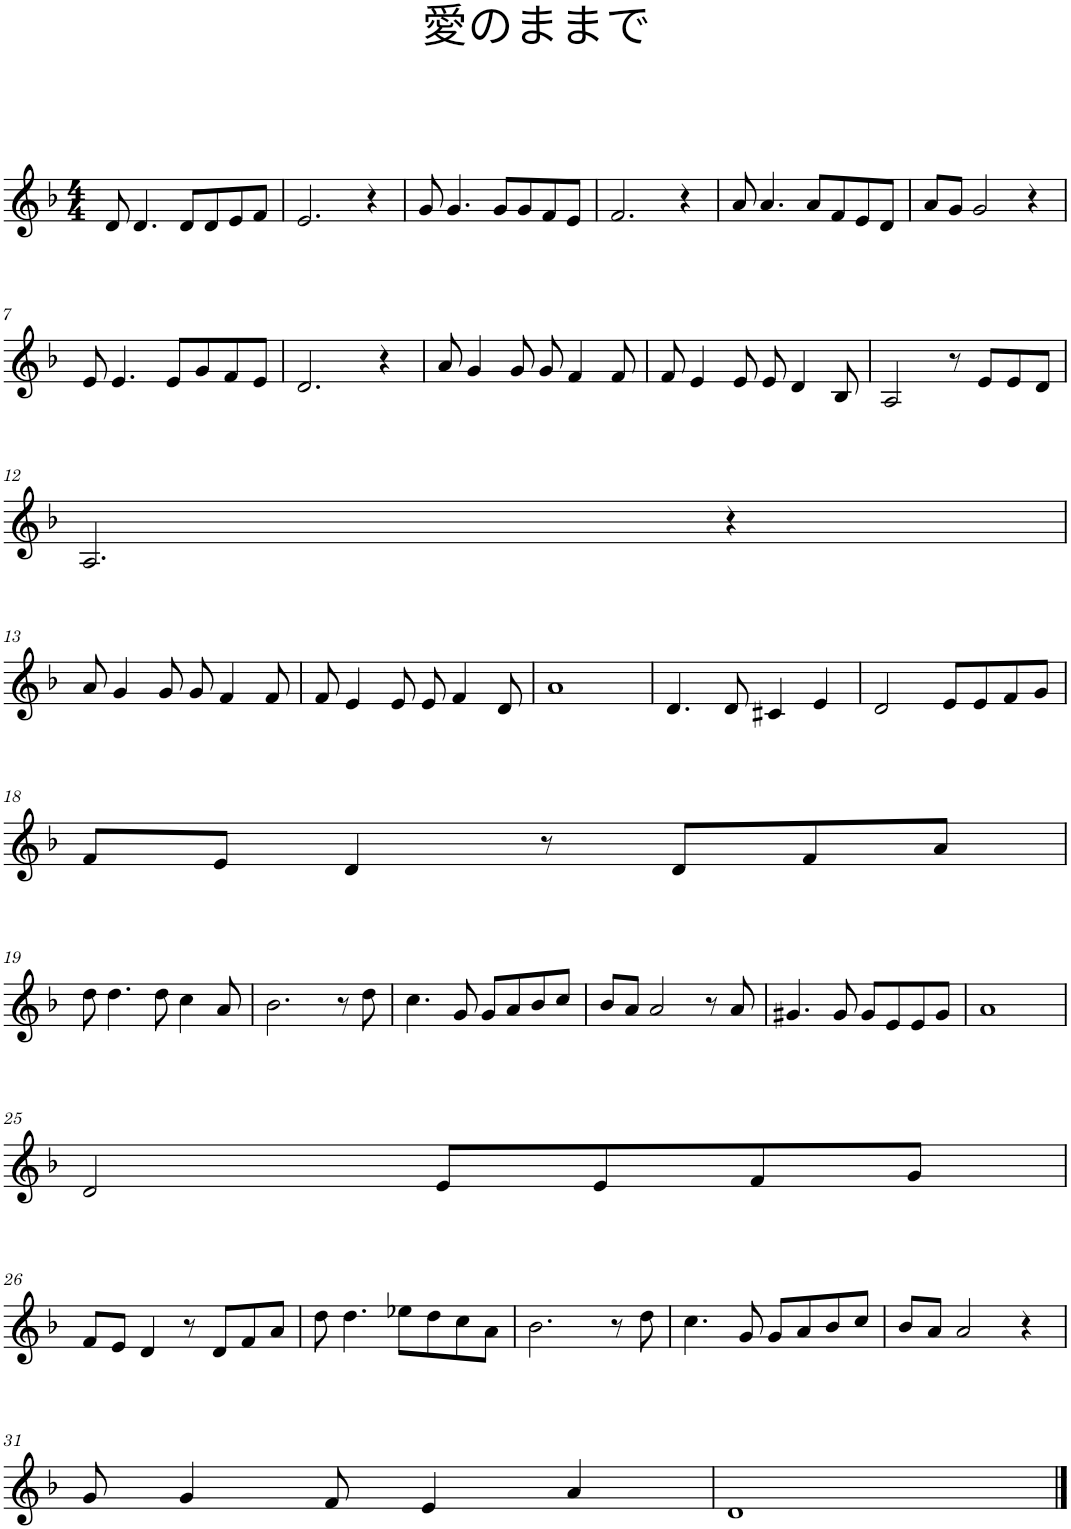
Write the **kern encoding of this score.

**kern
*part1
*staff1
*I"Piano
*I'Pno.
*clefG2
*k[b-]
*M4/4
=1
8d/
4.d/
8d/L
8d/
8e/
8f/J
=2
2.e/
4r
=3
8g/
4.g/
8g/L
8g/
8f/
8e/J
=4
2.f/
4r
=5
8a/
4.a/
8a/L
8f/
8e/
8d/J
=6
8a/L
8g/J
2g/
4r
!!LO:LB:g=z
=7
8e/
4.e/
8e/L
8g/
8f/
8e/J
=8
2.d/
4r
=9
8a/
4g/
8g/
8g/
4f/
8f/
=10
8f/
4e/
8e/
8e/
4d/
8B-/
=11
2A/
8r
8e/L
8e/
8d/J
!!LO:LB:g=z
=12
2.A/
4r
!!LO:LB:g=z
=13
8a/
4g/
8g/
8g/
4f/
8f/
=14
8f/
4e/
8e/
8e/
4f/
8d/
=15
1a
=16
4.d/
8d/
4c#X/
4e/
=17
2d/
8e/L
8e/
8f/
8g/J
!!LO:LB:g=z
=18
8f/L
8e/J
4d/
8r
8d/L
8f/
8a/J
!!LO:LB:g=z
=19
8dd\
4.dd\
8dd\
4cc\
8a/
=20
2.b-\
8r
8dd\
=21
4.cc\
8g/
8g/L
8a/
8b-/
8cc/J
=22
8b-/L
8a/J
2a/
8r
8a/
=23
4.g#X/
8g#/
8g#/L
8e/
8e/
8g#/J
=24
1a
!!LO:LB:g=z
=25
2d/
8e/L
8e/
8f/
8g/J
!!LO:LB:g=z
=26
8f/L
8e/J
4d/
8r
8d/L
8f/
8a/J
=27
8dd\
4.dd\
8ee-X\L
8dd\
8cc\
8a\J
=28
2.b-\
8r
8dd\
=29
4.cc\
8g/
8g/L
8a/
8b-/
8cc/J
=30
8b-/L
8a/J
2a/
4r
!!LO:LB:g=z
=31
8g/
4g/
8f/
4e/
4a/
=32
1d
==
*-
